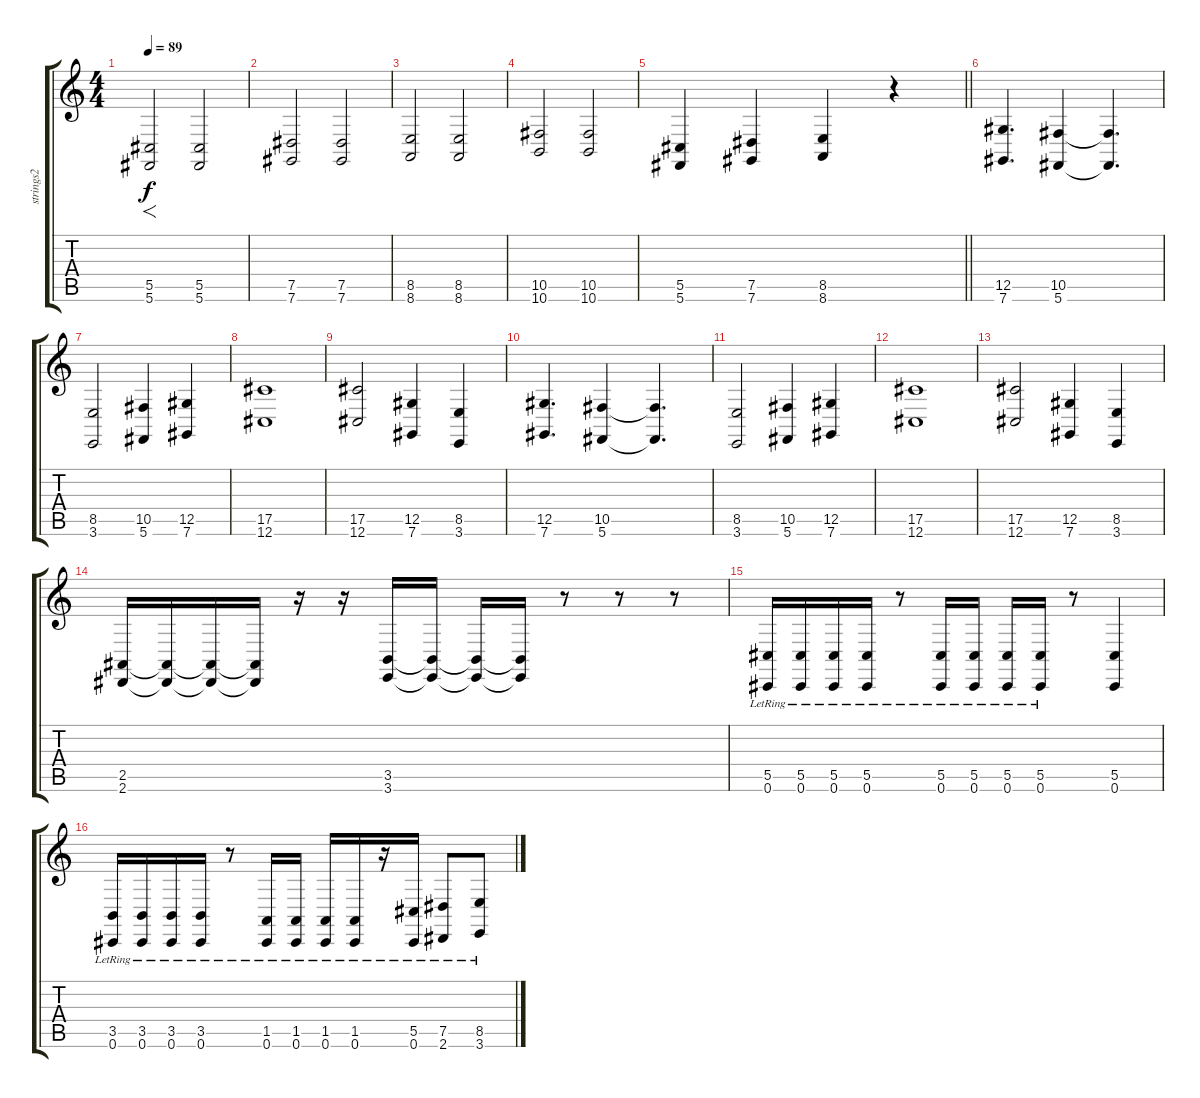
\track ("strings2" "strings2") {instrument cello}
\staff {score tabs}
\tuning (Eb4 Bb3 Gb3 Db3 Ab2 Db2) {hide}
\ts (4 4)
\tempo 89
\clef g2
\ks c
(5.5 5.6).2{f dy f} (5.5 5.6).2{volume 4} |
(7.5 7.6).2{volume 9} (7.5 7.6).2{volume 4} |
(8.5 8.6).2{volume 9} (8.5 8.6).2{volume 4} |
(10.5 10.6).2{volume 9} (10.5 10.6).2{volume 4} |
\barLineRight lightlight
(5.5 5.6).4{volume 9} (7.5 7.6).4 (8.5 8.6).4 r.4 |
(12.5 7.6).4{d} (10.5 5.6).4 (10.5{t} 5.6{t}).4{d} |
(8.5 3.6).2 (10.5 5.6).4 (12.5 7.6).4 |
(17.5 12.6).1 |
(17.5 12.6).2 (12.5 7.6).4 (8.5 3.6).4 |
(12.5 7.6).4{d} (10.5 5.6).4 (10.5{t} 5.6{t}).4{d} |
(8.5 3.6).2 (10.5 5.6).4 (12.5 7.6).4 |
(17.5 12.6).1 |
(17.5 12.6).2 (12.5 7.6).4 (8.5 3.6).4 |
(2.5 2.6).16 (2.5{t} 2.6{t}).16 (2.5{t} 2.6{t}).16 (2.5{t} 2.6{t}).16 r.16 r.16 (3.5 3.6).16 (3.5{t} 3.6{t}).16 (3.5{t} 3.6{t}).16 (3.5{t} 3.6{t}).16 r.8 r.8 r.8 |
(5.5 0.6{lr}).16 (5.5 0.6{lr}).16 (5.5 0.6{lr}).16 (5.5 0.6{lr}).16 r.8 (5.5 0.6{lr}).16 (5.5 0.6{lr}).16 (5.5 0.6{lr}).16 (5.5 0.6{lr}).16 r.8 (5.5 0.6).4 |
(3.5 0.6{lr}).16 (3.5 0.6{lr}).16 (3.5 0.6{lr}).16 (3.5 0.6{lr}).16 r.8 (1.5 0.6{lr}).16 (1.5 0.6{lr}).16 (1.5 0.6{lr}).16 (1.5 0.6{lr}).16 r.16 (5.5 0.6{lr}).16 (7.5 2.6{lr}).8 (8.5 3.6{lr}).8
